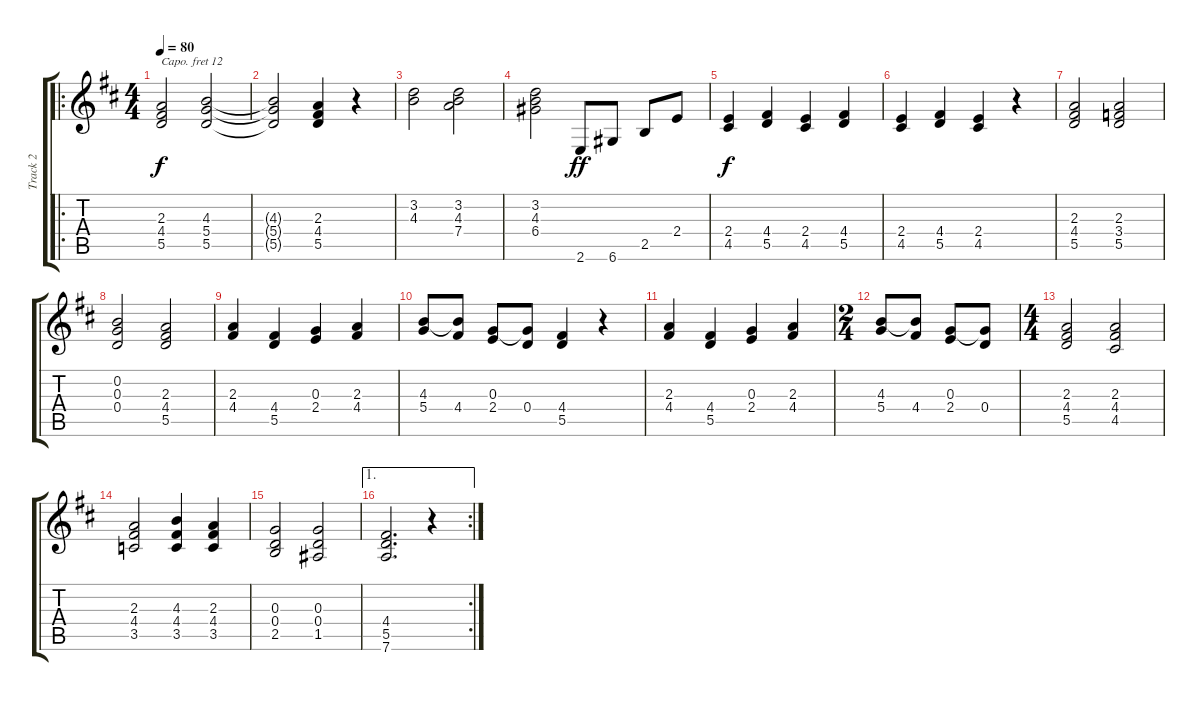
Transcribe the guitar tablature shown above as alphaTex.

\track ("Track 2" "Track 2") {instrument trumpet}
\staff {score tabs}
\capo 12
\tuning (E4 B3 G3 D3 A2 D2) {hide}
\ro
\ts (4 4)
\tempo 80
\clef g2
\ks d
(2.3 4.4 5.5).2{dy f} (4.3 5.4 5.5).2 |
(4.3{t} 5.4{t} 5.5{t}).2 (2.3 4.4 5.5).4 r.4 |
(3.2 4.3).2 (3.2 4.3 7.4).2 |
(3.2 4.3 6.4).2 2.6.8{dy ff} 6.6.8 2.5.8 2.4.8 |
(2.4 4.5).4{dy f} (4.4 5.5).4 (2.4 4.5).4 (4.4 5.5).4 |
(2.4 4.5).4 (4.4 5.5).4 (2.4 4.5).4 r.4 |
(2.3 4.4 5.5).2 (2.3 3.4 5.5).2 |
(0.2 0.3 0.4).2 (2.3 4.4 5.5).2 |
(2.3 4.4).4 (4.4 5.5).4 (0.3 2.4).4 (2.3 4.4).4 |
(4.3 5.4).8 (4.3{t} 4.4).8 (0.3 2.4).8 (0.3{t} 0.4).8 (4.4 5.5).4 r.4 |
(2.3 4.4).4 (4.4 5.5).4 (0.3 2.4).4 (2.3 4.4).4 |
\ts (2 4)
(4.3 5.4).8 (4.3{t} 4.4).8 (0.3 2.4).8 (0.3{t} 0.4).8 |
\ts (4 4)
(2.3 4.4 5.5).2 (2.3 4.4 4.5).2 |
(2.3 4.4 3.5).2 (4.3 4.4 3.5).4 (2.3 4.4 3.5).4 |
(0.3 0.4 2.5).2 (0.3 0.4 1.5).2 |
\ae 1
\rc 2
(4.4 5.5 7.6).2{d} r.4
